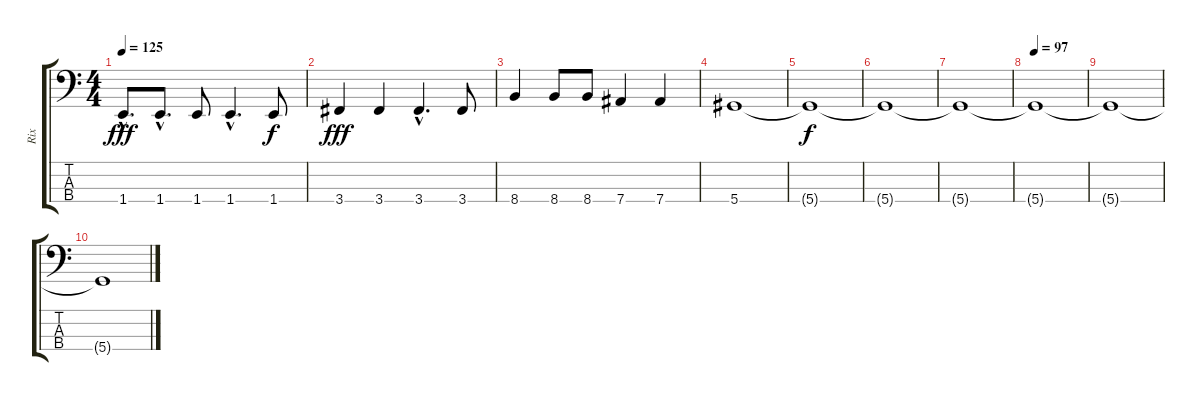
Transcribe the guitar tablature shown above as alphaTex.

\track ("Rix" "Rix") {instrument electricbasspick}
\staff {score tabs}
\tuning (Gb2 Db2 Ab1 Eb1) {hide}
\ts (4 4)
\tempo 125
\clef f4
\ks c
1.4{hac}.8{d dy fff} 1.4{hac}.8{d} 1.4.8 1.4{hac}.4{d} 1.4.8{dy f} |
3.4.4{dy fff} 3.4.4 3.4{hac}.4{d} 3.4.8 |
8.4.4 8.4.8 8.4.8 7.4.4 7.4.4 |
5.4.1 |
5.4{t}.1{dy f} |
5.4{t}.1 |
5.4{t}.1 |
\tempo 97
5.4{t}.1 |
5.4{t}.1 |
5.4{t}.1
